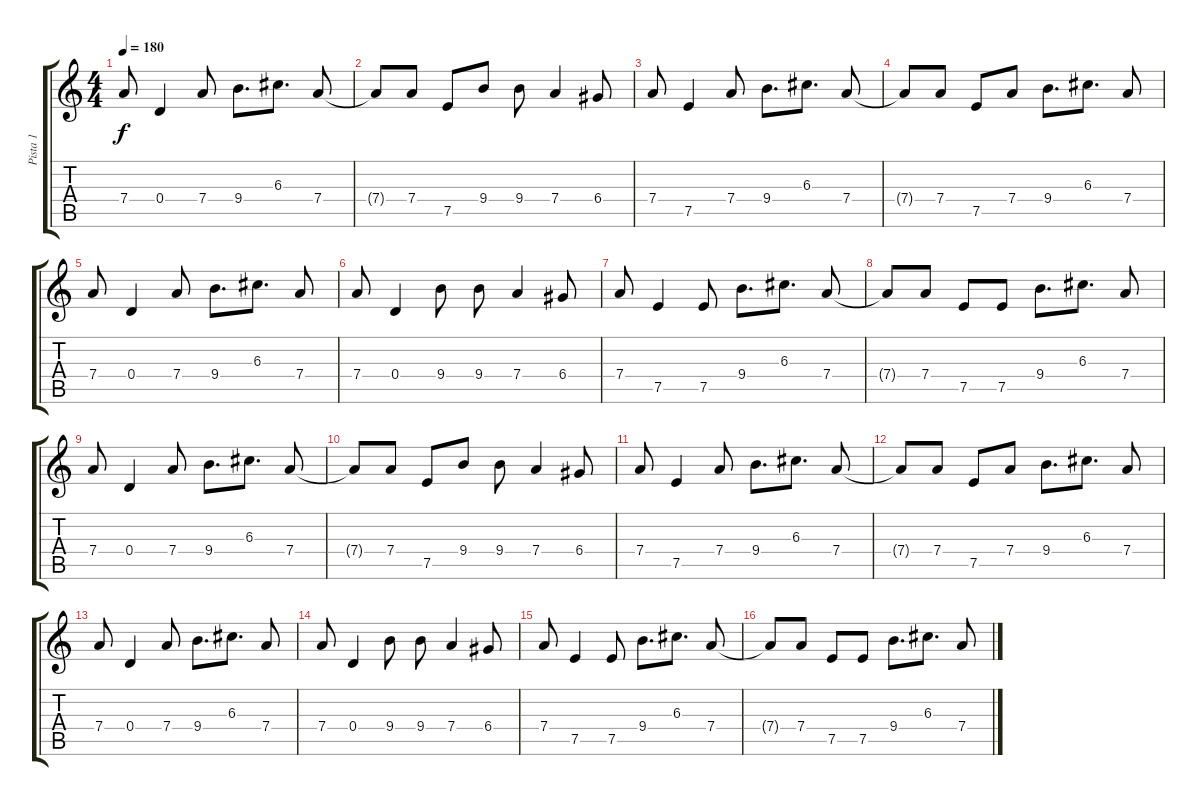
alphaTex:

\track ("Pista 1" "Pista 1") {instrument distortionguitar}
\staff {score tabs}
\tuning (E4 B3 G3 D3 A2 E2) {hide}
\ts (4 4)
\tempo 180
\clef g2
\ks c
7.4.8{dy f} 0.4.4 7.4.8 9.4.8{d} 6.3.8{d} 7.4.8 |
7.4{t}.8 7.4.8 7.5.8 9.4.8 9.4.8 7.4.4 6.4.8 |
7.4.8{volume 9} 7.5.4 7.4.8 9.4.8{d} 6.3.8{d} 7.4.8 |
7.4{t}.8 7.4.8 7.5.8 7.4.8 9.4.8{d} 6.3.8{d} 7.4.8 |
7.4.8 0.4.4 7.4.8 9.4.8{d} 6.3.8{d} 7.4.8 |
7.4.8 0.4.4 9.4.8 9.4.8 7.4.4 6.4.8 |
7.4.8{volume 6} 7.5.4 7.5.8 9.4.8{d} 6.3.8{d} 7.4.8 |
7.4{t}.8 7.4.8 7.5.8 7.5.8 9.4.8{d} 6.3.8{d} 7.4.8 |
7.4.8 0.4.4 7.4.8 9.4.8{d} 6.3.8{d} 7.4.8 |
7.4{t}.8 7.4.8 7.5.8 9.4.8 9.4.8 7.4.4 6.4.8 |
7.4.8{volume 3} 7.5.4 7.4.8 9.4.8{d} 6.3.8{d} 7.4.8 |
7.4{t}.8 7.4.8 7.5.8 7.4.8 9.4.8{d} 6.3.8{d} 7.4.8 |
7.4.8 0.4.4 7.4.8 9.4.8{d} 6.3.8{d} 7.4.8 |
7.4.8 0.4.4 9.4.8 9.4.8 7.4.4 6.4.8 |
7.4.8{volume 0} 7.5.4 7.5.8 9.4.8{d} 6.3.8{d} 7.4.8 |
7.4{t}.8 7.4.8 7.5.8 7.5.8 9.4.8{d} 6.3.8{d} 7.4.8
